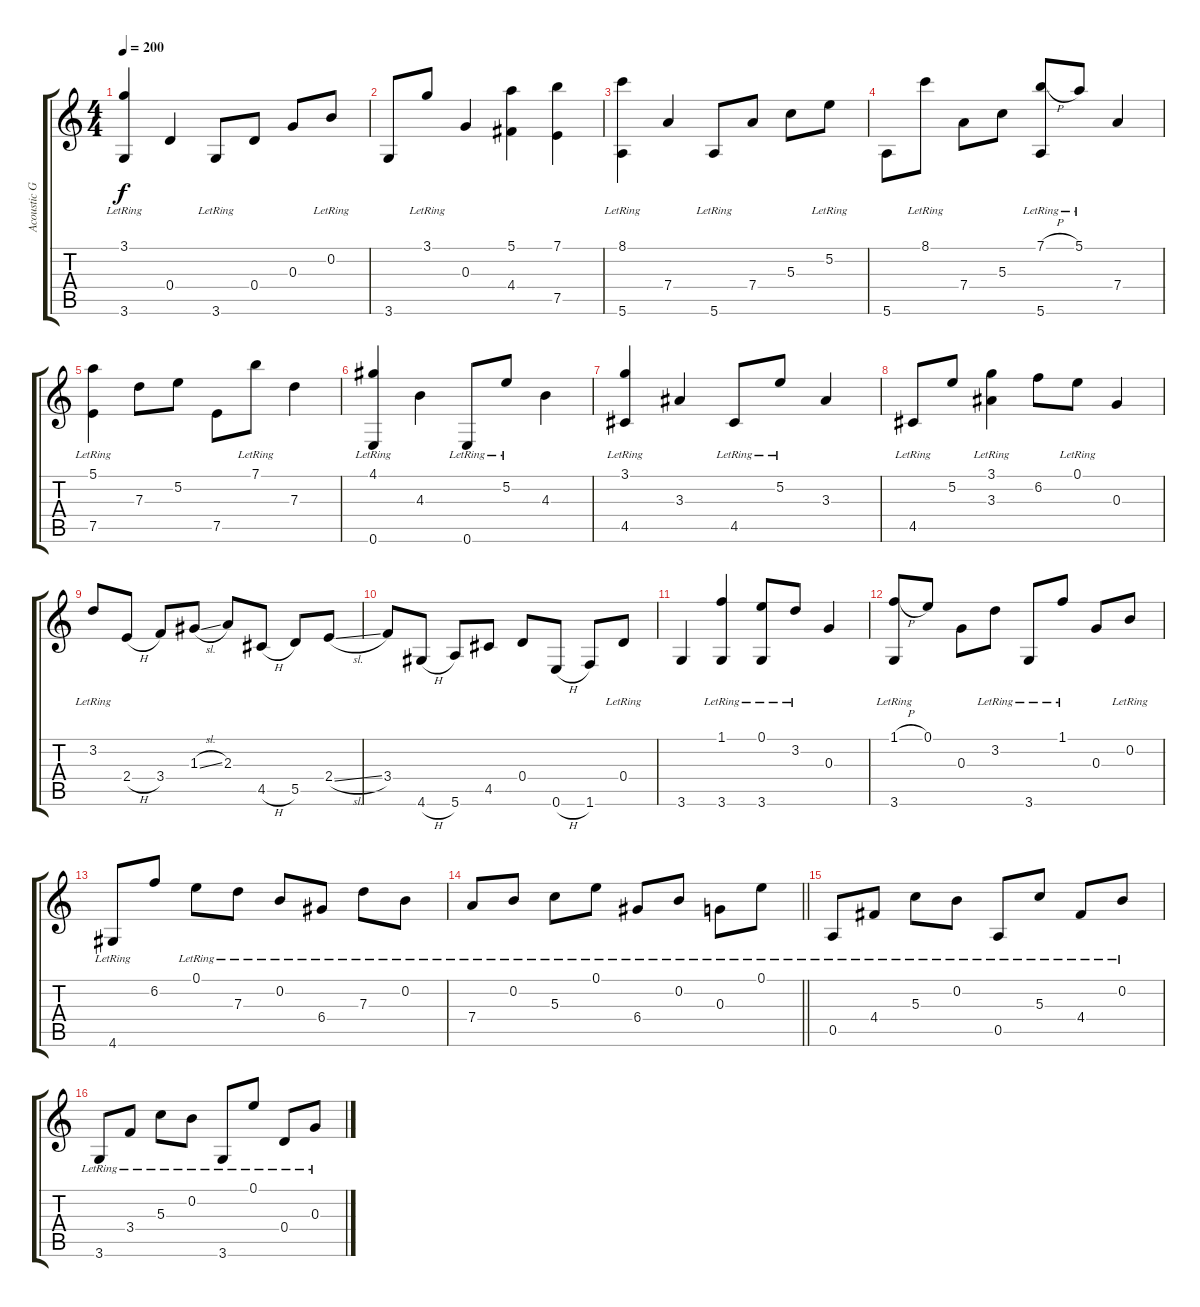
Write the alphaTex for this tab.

\track ("Acoustic Guitar" "Acoustic G") {instrument acousticguitarsteel}
\staff {score tabs}
\tuning (E4 B3 G3 D3 A2 E2) {hide}
\ts (4 4)
\tempo 200
\clef g2
\ks c
(3.1{lr} 3.6).4{dy f} 0.4.4 3.6{lr}.8 0.4.8 0.3.8 0.2{lr}.8 |
3.6.8 3.1{lr}.8 0.3.4 (5.1 4.4).4 (7.1 7.5).4 |
(8.1{lr} 5.6{lr}).4 7.4.4 5.6{lr}.8 7.4.8 5.3.8 5.2{lr}.8 |
5.6.8 8.1{lr}.8 7.4.8 5.3.8 (7.1{h} 5.6{lr}).8 5.1{lr}.8 7.4.4 |
(5.1{lr} 7.5).4 7.3.8 5.2.8 7.5.8 7.1{lr}.8 7.3.4 |
(4.1{lr} 0.6).4 4.3.4 0.6{lr}.8 5.2{lr}.8 4.3.4 |
(3.1{lr} 4.5).4 3.3.4 4.5{lr}.8 5.2{lr}.8 3.3.4 |
4.5{lr}.8 5.2.8 (3.1{lr} 3.3).4 6.2.8 0.1{lr}.8 0.3.4 |
3.2{lr}.8 2.4{h}.8 3.4.8 1.3{sl}.8 2.3.8 4.5{h}.8 5.5.8 2.4{sl}.8 |
3.4.8 4.6{h}.8 5.6.8 4.5.8 0.4.8 0.6{h}.8 1.6.8 0.4{lr}.8 |
3.6.4 (1.1{lr} 3.6).4 (0.1{lr} 3.6).8 3.2{lr}.8 0.3.4 |
(1.1{h} 3.6{lr}).8 0.1.8 0.3.8 3.2{lr}.8 3.6{lr}.8 1.1{lr}.8 0.3.8 0.2{lr}.8 |
4.6{lr}.8 6.2.8 0.1{lr}.8 7.3{lr}.8 0.2{lr}.8 6.4{lr}.8 7.3{lr}.8 0.2{lr}.8 |
\barLineRight lightlight
7.4{lr}.8 0.2{lr}.8 5.3{lr}.8 0.1{lr}.8 6.4{lr}.8 0.2{lr}.8 0.3{lr}.8 0.1{lr}.8 |
0.5{lr}.8 4.4{lr}.8 5.3{lr}.8 0.2{lr}.8 0.5{lr}.8 5.3{lr}.8 4.4{lr}.8 0.2{lr}.8 |
3.6{lr}.8 3.4{lr}.8 5.3{lr}.8 0.2{lr}.8 3.6{lr}.8 0.1{lr}.8 0.4{lr}.8 0.3{lr}.8
